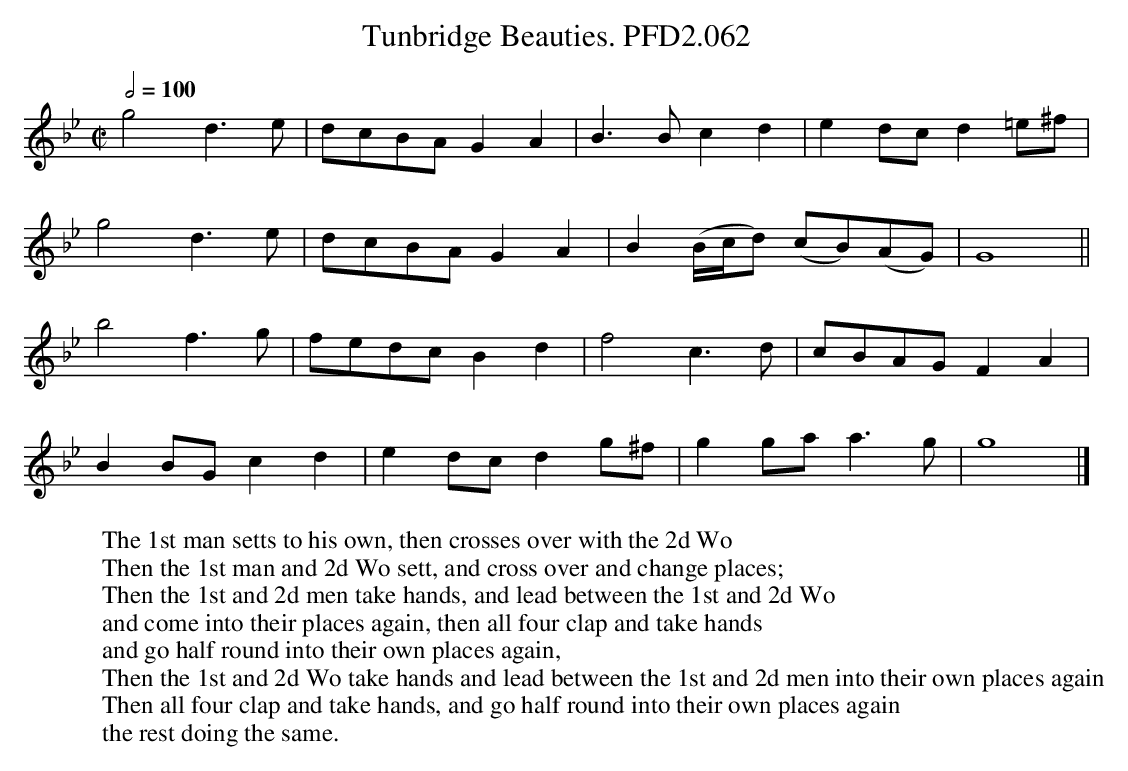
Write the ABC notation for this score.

X:1
T:Tunbridge Beauties. PFD2.062
M:C|
L:1/8
Q:1/2=100
W:The 1st man setts to his own, then crosses over with the 2d Wo
W:Then the 1st man and 2d Wo sett, and cross over and change places;
W:Then the 1st and 2d men take hands, and lead between the 1st and 2d Wo
W:and come into their places again, then all four clap and take hands
W:and go half round into their own places again,
W:Then the 1st and 2d Wo take hands and lead between the 1st and 2d men into their own places again
W:Then all four clap and take hands, and go half round into their own places again
W:the rest doing the same.
K:Gm
g4 d3e|dcBA G2A2|B3B c2d2|e2dc d2=e^f|
g4 d3e|dcBA G2A2|B2(B/c/d) (cB)(AG)|G8||
b4 f3g|fedc B2d2|f4 c3d|cBAG F2A2|
B2BG c2d2|e2dc d2g^f|g2ga a3g|g8|]
